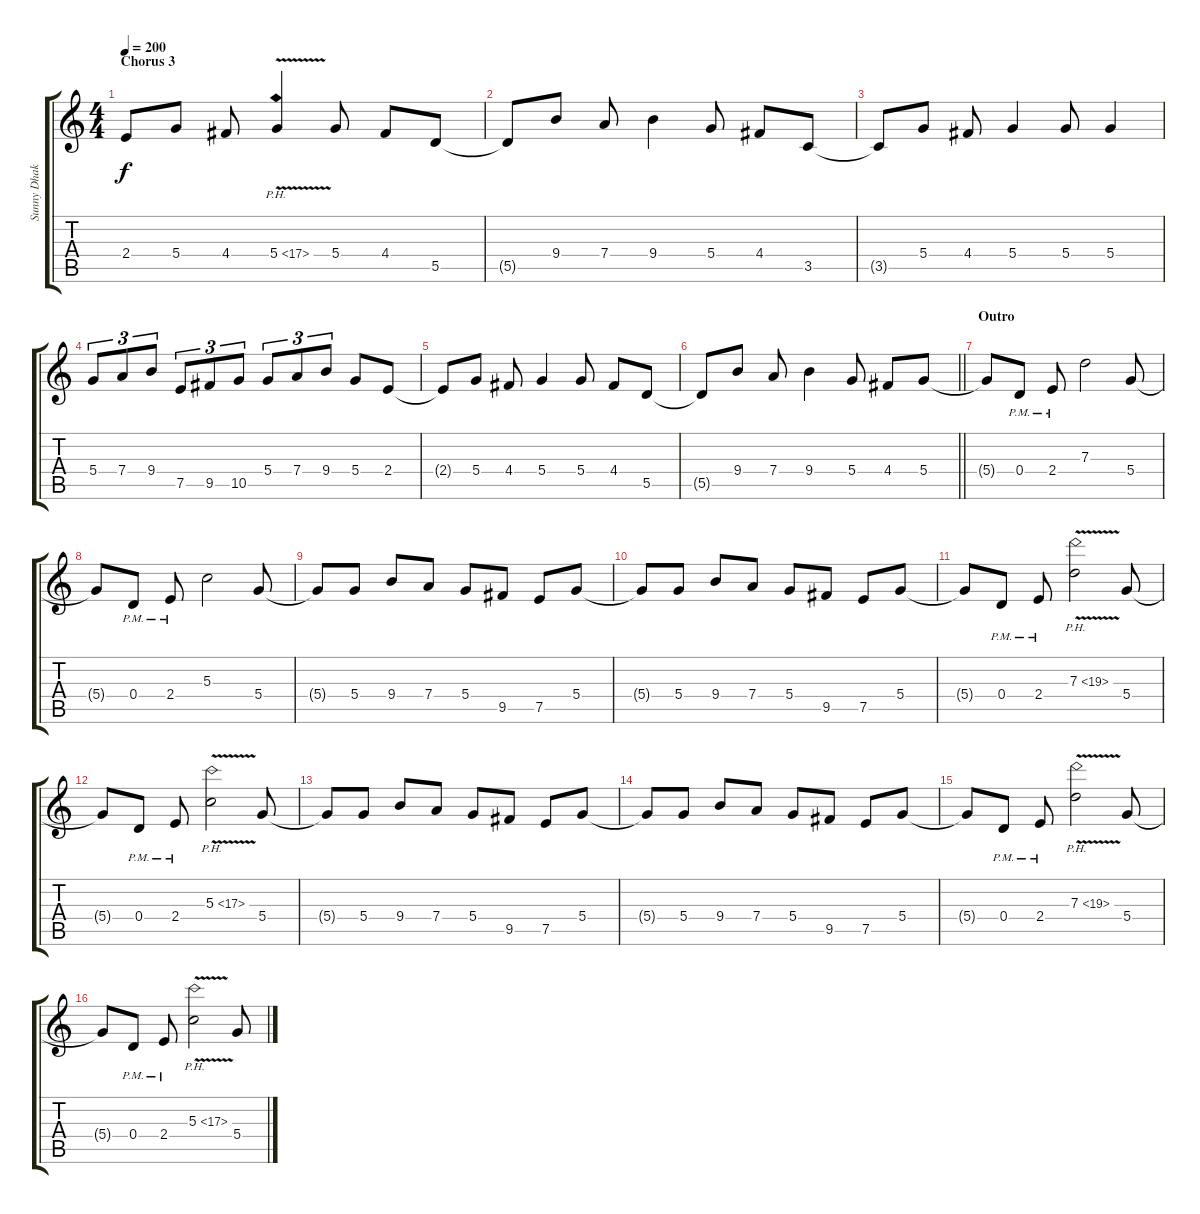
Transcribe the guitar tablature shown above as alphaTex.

\track ("Sunny Dhak" "Sunny Dhak") {instrument distortionguitar}
\staff {score tabs}
\tuning (E4 B3 G3 D3 A2 E2) {hide}
\ts (4 4)
\section ("" "Chorus 3")
\tempo 200
\clef g2
\ks c
2.4{t}.8{dy f} 5.4.8 4.4.8 5.4{ph 12 v}.4 5.4.8 4.4.8 5.5.8 |
5.5{t}.8 9.4.8 7.4.8 9.4.4 5.4.8 4.4.8 3.5.8 |
3.5{t}.8 5.4.8 4.4.8 5.4.4 5.4.8 5.4.4 |
5.4.8{tu (3 2)} 7.4.8{tu (3 2)} 9.4.8{tu (3 2)} 7.5.8{tu (3 2)} 9.5.8{tu (3 2)} 10.5.8{tu (3 2)} 5.4.8{tu (3 2)} 7.4.8{tu (3 2)} 9.4.8{tu (3 2)} 5.4.8 2.4.8 |
2.4{t}.8 5.4.8 4.4.8 5.4.4 5.4.8 4.4.8 5.5.8 |
\barLineRight lightlight
5.5{t}.8 9.4.8 7.4.8 9.4.4 5.4.8 4.4.8 5.4.8 |
\section ("" "Outro")
5.4{t}.8 0.4{pm}.8 2.4{pm}.8 7.3.2 5.4.8 |
5.4{t}.8 0.4{pm}.8 2.4{pm}.8 5.3.2 5.4.8 |
5.4{t}.8 5.4.8 9.4.8 7.4.8 5.4.8 9.5.8 7.5.8 5.4.8 |
5.4{t}.8 5.4.8 9.4.8 7.4.8 5.4.8 9.5.8 7.5.8 5.4.8 |
5.4{t}.8 0.4{pm}.8 2.4{pm}.8 7.3{ph 12 v}.2 5.4.8 |
5.4{t}.8 0.4{pm}.8 2.4{pm}.8 5.3{ph 12 v}.2 5.4.8 |
5.4{t}.8 5.4.8 9.4.8 7.4.8 5.4.8 9.5.8 7.5.8 5.4.8 |
5.4{t}.8 5.4.8 9.4.8 7.4.8 5.4.8 9.5.8 7.5.8 5.4.8 |
5.4{t}.8 0.4{pm}.8 2.4{pm}.8 7.3{ph 12 v}.2 5.4.8 |
5.4{t}.8 0.4{pm}.8 2.4{pm}.8 5.3{ph 12 v}.2 5.4.8
